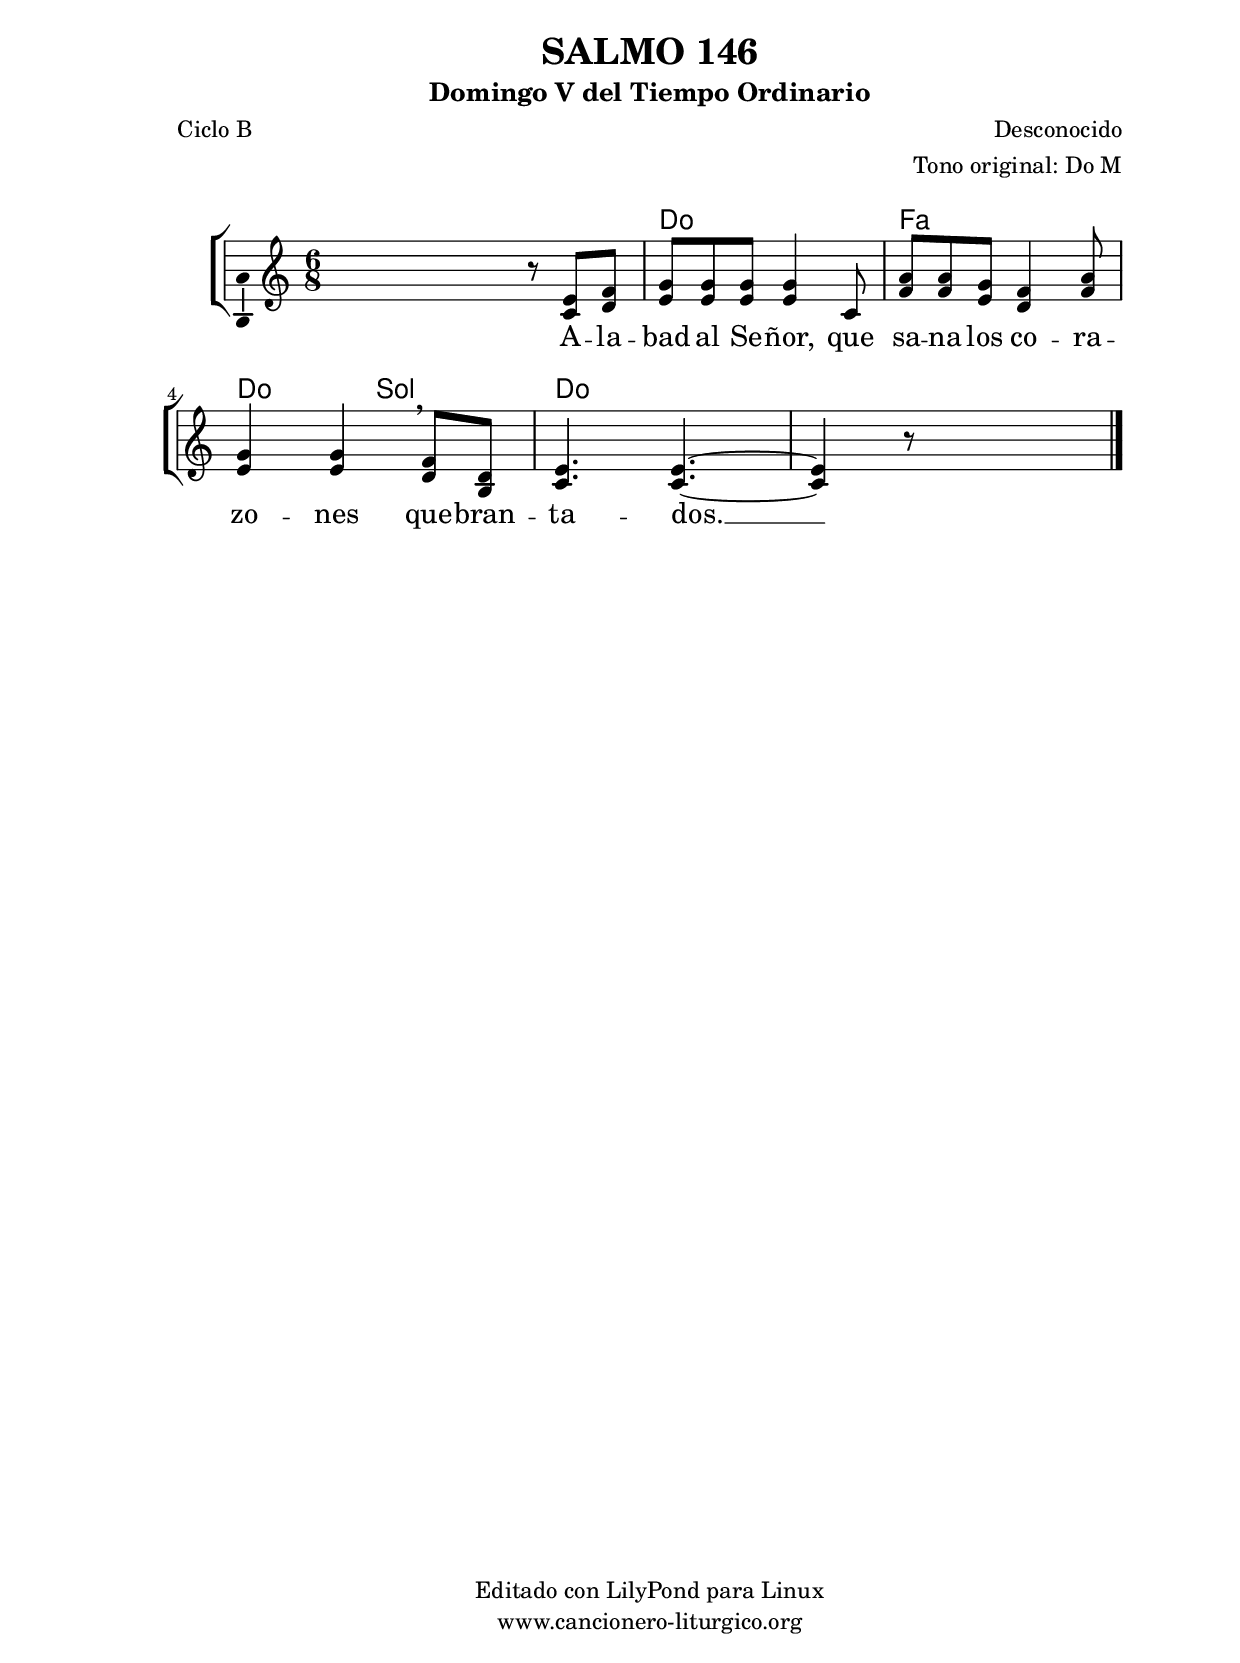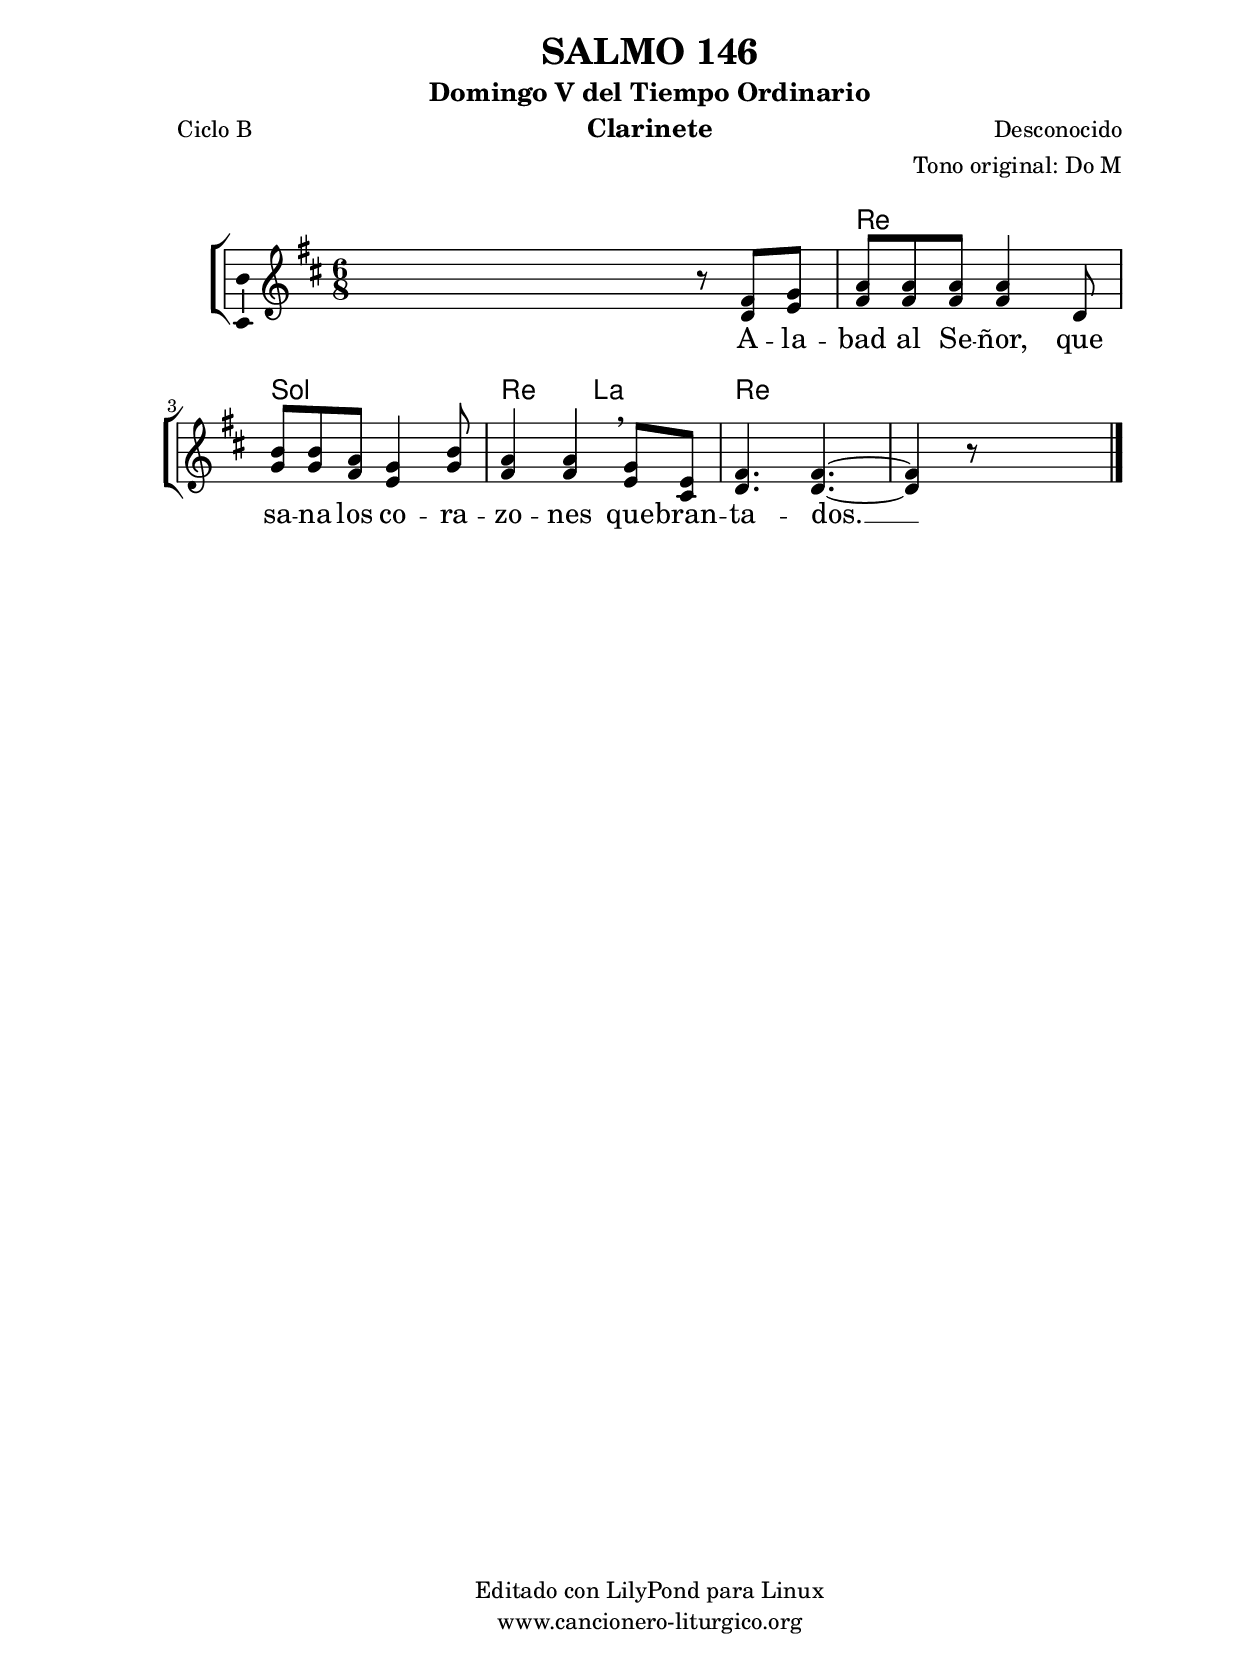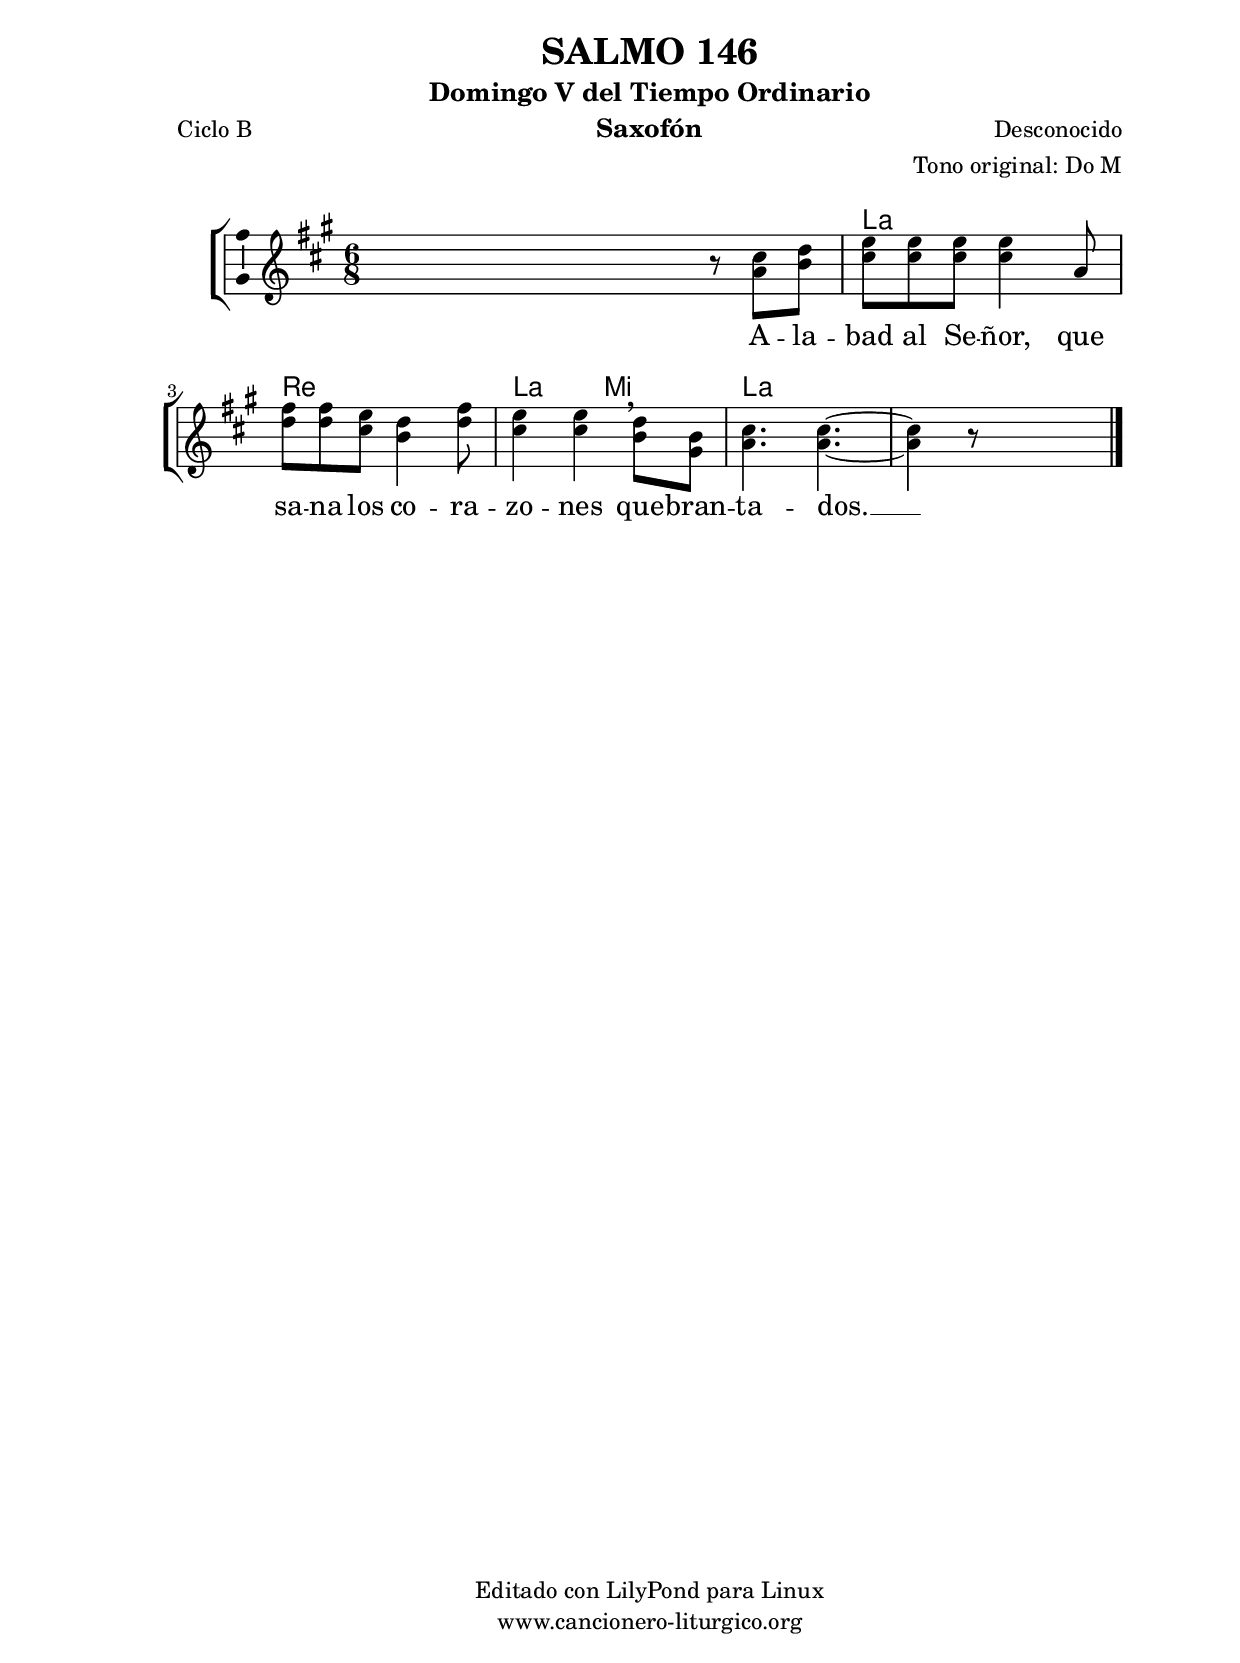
%
%para convertir .midi en .wav:
%timidity filename.midi -Ow -o finename.wav
%
%
%Para convertir de .wav a .mp3:
%lame -h -m j filename.wav
%
%
%para escuchar el midi:
%timidity nombrefichero.midi
%


%versión de lilypond para la que se ha escrito esta partitura:
\version "2.16.0"

	%Tamaño papel
	#(set-default-paper-size "a4")
	%Tamaño partitura
	#(set-global-staff-size 20)
	%No responde al pulsar sobre una nota
	#(ly:set-option 'point-and-click #f)

%parámetros del encabezamiento:
\header {
	title = "SALMO 146"
	subtitle = "Domingo V del Tiempo Ordinario"
	composer = "Desconocido"
	poet = "Ciclo B"
	meter = ""
	arranger = "Tono original: Do M"
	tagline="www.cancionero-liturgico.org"
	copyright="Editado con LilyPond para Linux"
	tiempo = "Ordinario"
	usos = "Salmo"
	letra = "Alabad al Señor, que sana los corazones quebrantados."
	}

%parámetros asociados al papel:
\paper  {
	oddHeaderMarkup = \markup {\fill-line { \on-the-fly #not-first-page \fromproperty #'header:title \on-the-fly #not-first-page \fromproperty #'header:composer }}
	evenHeaderMarkup = \markup {\fill-line { \fromproperty #'header:composer \fromproperty #'header:title }}
	#(set-paper-size "a4")
	print-page-number = ##f
	first-page-number = 1
	print-first-page-number = ##f
%	head-separation = 3.0 \cm
	top-margin = 2.0 \cm
	bottom-margin = 0.5\cm
%%%	bottom-margin = -1.0\cm
	left-margin = 3.0 \cm
	line-width = 16.0 \cm 
	indent = 8\mm
	interscoreline = 2.\mm
	between-system-space = 15\mm
%	para que las partituras no llenen la hoja:
	ragged-bottom = ##t
%	idem para la última hoja:
	ragged-last-bottom = ##f
%	para que las partituras llenen el ancho del papel:
	ragged-last = ##f
	after-title-space = 2.5 \cm
%page-count=1
%system-count=8

	%Flexible Vertical Spacing
%	markup-markup-spacing =
%	#'((basic-distance . 15) (minimum-distance . 15) (padding . 3))
	markup-system-spacing =
	#'((basic-distance . 15) (minimum-distance . 15) (padding . 3))
	system-system-spacing =
	#'((basic-distance . 15) (minimum-distance . 15) (padding . 3))
	score-system-spacing =
	#'((basic-distance . 15) (minimum-distance . 15) (padding . 5))
%	top-system-spacing = % header
%	#'((basic-distance . 8) (minimum-distance . 0) (padding . 3))
%	top-markup-spacing =
%	#'((basic-distance . 20) (minimum-distance . 20) (padding . 3))
	last-bottom-spacing = % footer
	#'((basic-distance . 5) (minimum-distance . 5) (padding . 3))
%	score-markup-spacing =
%	#'((basic-distance . 16) (minimum-distance . 13) (padding . 3))

	}


%parámetros que afectan a toda la partitura:
global =  {
	%clave de sol (G):
	\clef G
	%armadura:
%	\transpose e f
	\key c \major
	\tempo 4.=60
	\set Score.tempoHideNote = ##t
	}


acordes = {
	\italianChords
	\chordmode {
%	\transpose e f
{

s2.
c2. f c4. g c2. c

	}
	}
}

melodia = 
%	\transpose e f
{
	\relative c'{

\time 6/8

s4. r8 <c e>8 <d f>
<e g>8 <e g> <e g> <e g>4 c8
<f a>8 <f a> <e g> <d f>4 <f a>8
<e g>4 <e g> \breathe <d f>8 <b d>
<c e>4. <c e>~
<c e>4 r8 s4 s8

	\bar "|."
	}
	}


texto = \lyricmode {
A -- la -- bad al Se -- ñor,
que sa -- na los co -- ra -- zo -- nes que -- bran -- ta -- dos. __
	}


acordesStaff = \context ChordNames = acordesStaff <<
	\set chordChanges = ##t
	\acordes
	>>


vozStaff = \context Voice = vozStaff
\with {\consists "Ambitus_engraver"}
<<
%	\set Staff.instrumentName = ""
%	\set Staff.shortInstrumentName = ""
%	\set Staff.midiInstrument = #"clarinet"
%	\set Staff.midiInstrument = #"cello"
%	\set Staff.midiInstrument = #"flute"
	\set Staff.midiInstrument = #"electric guitar (jazz)"
%	\set Staff.midiInstrument = #"english horn"
%	\set Staff.midiInstrument = #"violin"
%	\set Staff.midiInstrument = #"glockenspiel"
	\set Staff.midiMinimumVolume = #0.7
	\set Staff.midiMaximumVolume = #0.9
	\global
	\melodia
	>>


textoStaff = \context Lyrics = textoStaff <<
	\lyricsto vozStaff \texto
	>>

\book {
	\score {
		\context ChoirStaff {
			\override StaffGroup.SystemStartBracket #'collapse-height = #1
			\override Score.SystemStartBar #'collapse-height = #1
			<<
			\acordesStaff
			\vozStaff
			\textoStaff
			>>
			}
		\layout {
	    		\context {
				\Lyrics
				\override LyricText #'font-size = #2
				}
	   		 \context {
				\Score
				%fontSize = #3
				\override StaffSymbol #'staff-space = #(magstep +3)
				%\override Beam #'thickness = #0.55
				%\override SpacingSpanner #'spacing-increment = #1.0
				%\override Slur #'height-limit = #1.5
				}
			}
		}
	\score {
		\unfoldRepeats
		\context ChoirStaff {
			<<
			\acordesStaff
			\vozStaff
			>>
			}
		\midi {
	  		\context {
	  			\Score
				tempoWholesPerMinute = #(ly:make-moment 70 4)
				}
			}
		}
	}

%Partitura para clarinete
#(define output-suffix "C")
\book {
	\header{
		instrument = "Clarinete"
		}
	\score {
		\context ChoirStaff {
			\override StaffGroup.SystemStartBracket #'collapse-height = #1
			\override Score.SystemStartBar #'collapse-height = #1
\transpose c d
			<<
			\acordesStaff
			\vozStaff
			\textoStaff
			>>
			}
		\layout {
	    		\context {
				\Lyrics
				\override LyricText #'font-size = #2
				}
	   		 \context {
				\Score
				%fontSize = #3
				\override StaffSymbol #'staff-space = #(magstep +3)
				%\override Beam #'thickness = #0.55
				%\override SpacingSpanner #'spacing-increment = #1.0
				%\override Slur #'height-limit = #1.5
				}
			}
		}
	}

%Partitura para saxofón
#(define output-suffix "S")
\book {
	\header{
		instrument = "Saxofón"
		}
	\score {
		\context ChoirStaff {
			\override StaffGroup.SystemStartBracket #'collapse-height = #1
			\override Score.SystemStartBar #'collapse-height = #1
\transpose c a
			<<
			\acordesStaff
			\vozStaff
			\textoStaff
			>>
			}
		\layout {
	    		\context {
				\Lyrics
				\override LyricText #'font-size = #2
				}
	   		 \context {
				\Score
				%fontSize = #3
				\override StaffSymbol #'staff-space = #(magstep +3)
				%\override Beam #'thickness = #0.55
				%\override SpacingSpanner #'spacing-increment = #1.0
				%\override Slur #'height-limit = #1.5
				}
			}
		}
	}

